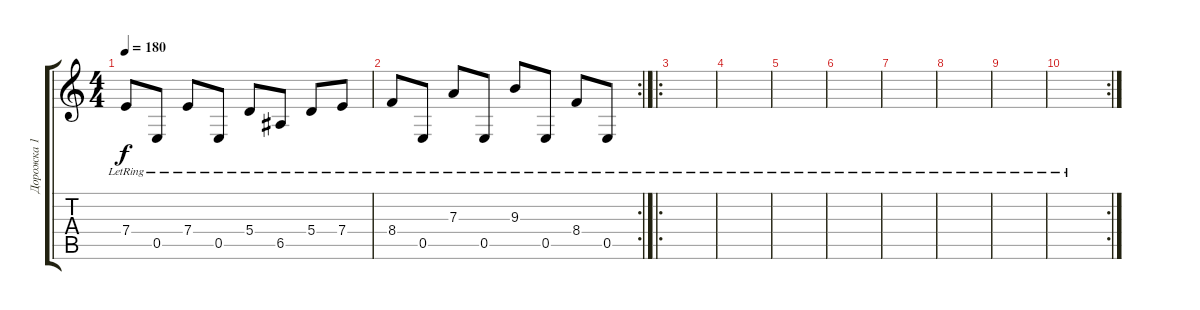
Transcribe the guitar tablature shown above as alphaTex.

\track ("Дорожка 1" "Дорожка 1") {instrument acousticguitarsteel}
\staff {score tabs}
\tuning (B3 Gb3 D3 A2 E2 B1) {hide}
\ts (4 4)
\tempo 180
\clef g2
\ks c
7.4{lr}.8{dy f} 0.5{lr}.8 7.4{lr}.8 0.5{lr}.8 5.4{lr}.8 6.5{lr}.8 5.4{lr}.8 7.4{lr}.8 |
\rc 2
8.4{lr}.8 0.5{lr}.8 7.3{lr}.8 0.5{lr}.8 9.3{lr}.8 0.5{lr}.8 8.4{lr}.8 0.5{lr}.8 |
\ro
|
|
|
|
|
|
|
\rc 2
